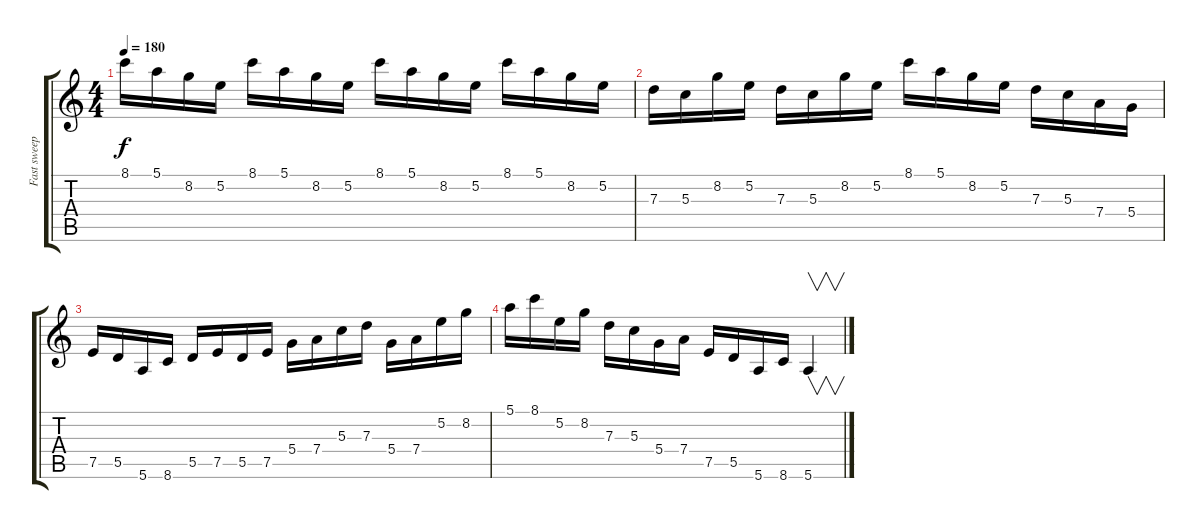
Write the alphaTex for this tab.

\track ("Fast sweep solo exercise" "Fast sweep") {instrument distortionguitar}
\staff {score tabs}
\tuning (E4 B3 G3 D3 A2 E2) {hide}
\ts (4 4)
\tempo 180
\clef g2
\ks c
8.1.16{dy f instrument distortionguitar} 5.1.16 8.2.16 5.2.16 8.1.16 5.1.16 8.2.16 5.2.16 8.1.16 5.1.16 8.2.16 5.2.16 8.1.16 5.1.16 8.2.16 5.2.16 |
7.3.16 5.3.16 8.2.16 5.2.16 7.3.16 5.3.16 8.2.16 5.2.16 8.1.16 5.1.16 8.2.16 5.2.16 7.3.16 5.3.16 7.4.16 5.4.16 |
7.5.16 5.5.16 5.6.16 8.6.16 5.5.16 7.5.16 5.5.16 7.5.16 5.4.16 7.4.16 5.3.16 7.3.16 5.4.16 7.4.16 5.2.16 8.2.16 |
5.1.16 8.1.16 5.2.16 8.2.16 7.3.16 5.3.16 5.4.16 7.4.16 7.5.16 5.5.16 5.6.16 8.6.16 5.6.4{v}
